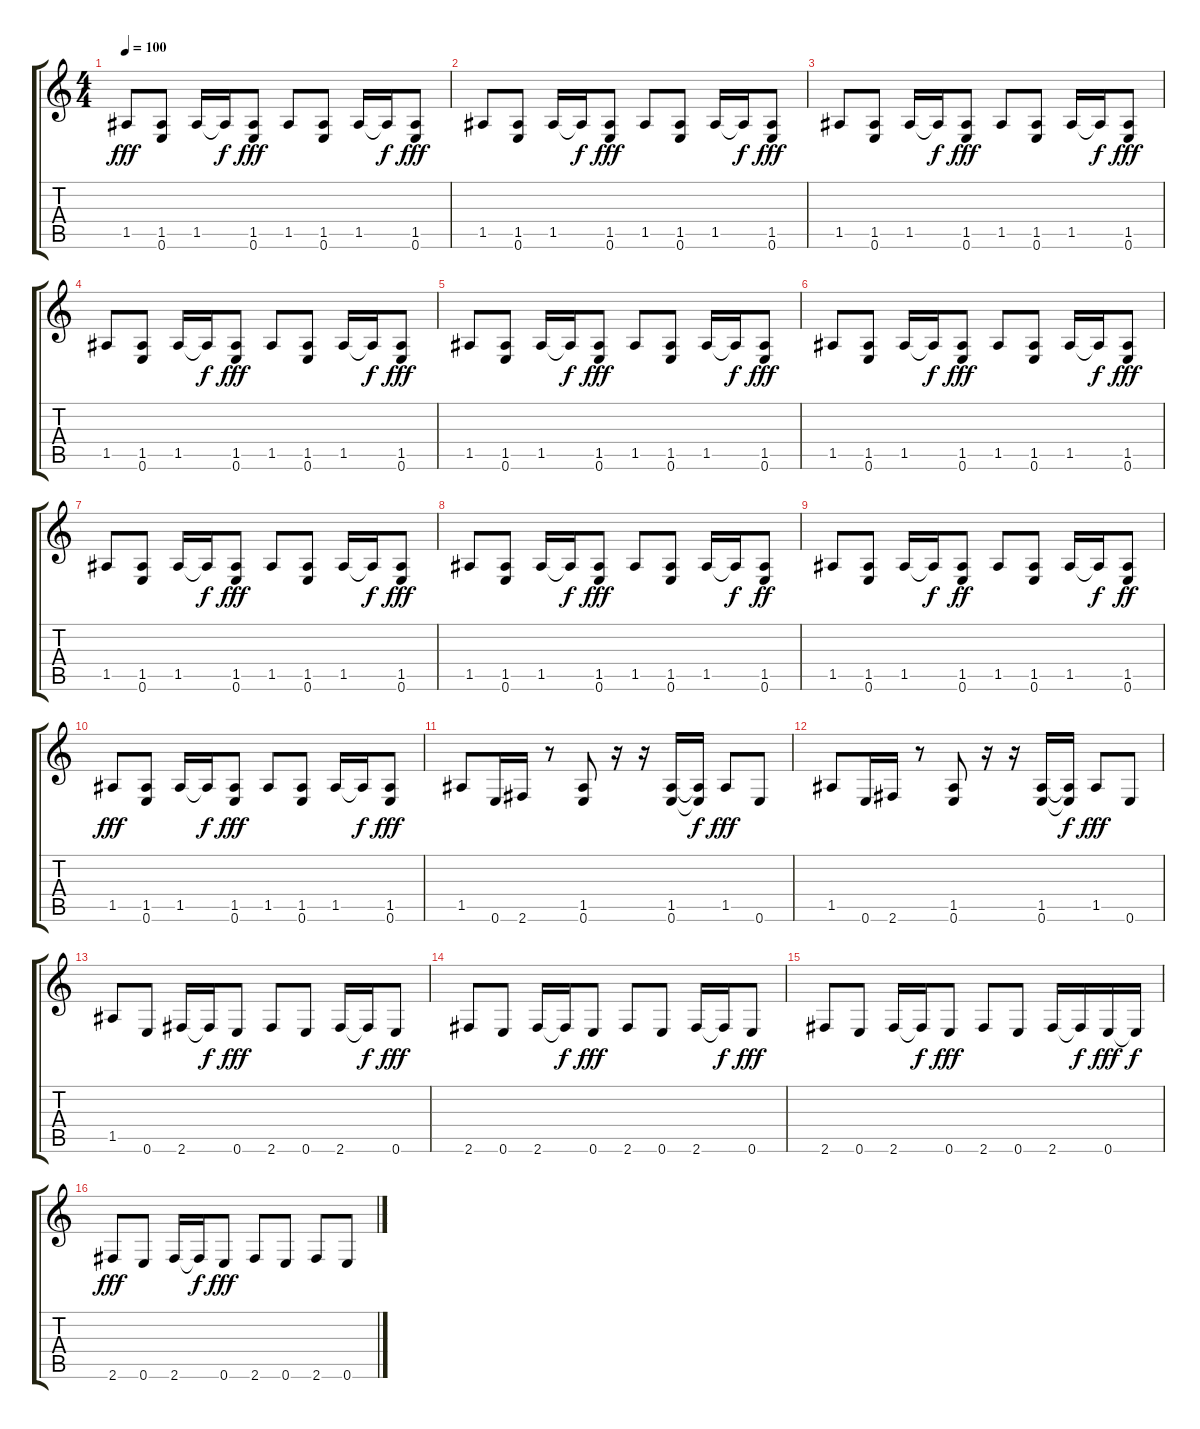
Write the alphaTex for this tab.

\track "" {instrument acousticguitarnylon}
\staff {score tabs}
\tuning (E4 B3 G3 D3 A2 E2) {hide}
\ts (4 4)
\tempo 100
\clef g2
\ks c
1.5.8{dy fff} (1.5 0.6).8 1.5.16 1.5{t}.16{dy f} (1.5 0.6).8{dy fff} 1.5.8 (1.5 0.6).8 1.5.16 1.5{t}.16{dy f} (1.5 0.6).8{dy fff} |
1.5.8 (1.5 0.6).8 1.5.16 1.5{t}.16{dy f} (1.5 0.6).8{dy fff} 1.5.8 (1.5 0.6).8 1.5.16 1.5{t}.16{dy f} (1.5 0.6).8{dy fff} |
1.5.8 (1.5 0.6).8 1.5.16 1.5{t}.16{dy f} (1.5 0.6).8{dy fff} 1.5.8 (1.5 0.6).8 1.5.16 1.5{t}.16{dy f} (1.5 0.6).8{dy fff} |
1.5.8 (1.5 0.6).8 1.5.16 1.5{t}.16{dy f} (1.5 0.6).8{dy fff} 1.5.8 (1.5 0.6).8 1.5.16 1.5{t}.16{dy f} (1.5 0.6).8{dy fff} |
1.5.8 (1.5 0.6).8 1.5.16 1.5{t}.16{dy f} (1.5 0.6).8{dy fff} 1.5.8 (1.5 0.6).8 1.5.16 1.5{t}.16{dy f} (1.5 0.6).8{dy fff} |
1.5.8 (1.5 0.6).8 1.5.16 1.5{t}.16{dy f} (1.5 0.6).8{dy fff} 1.5.8 (1.5 0.6).8 1.5.16 1.5{t}.16{dy f} (1.5 0.6).8{dy fff} |
1.5.8 (1.5 0.6).8 1.5.16 1.5{t}.16{dy f} (1.5 0.6).8{dy fff} 1.5.8 (1.5 0.6).8 1.5.16 1.5{t}.16{dy f} (1.5 0.6).8{dy fff} |
1.5.8 (1.5 0.6).8 1.5.16 1.5{t}.16{dy f} (1.5 0.6).8{dy fff} 1.5.8 (1.5 0.6).8 1.5.16 1.5{t}.16{dy f} (1.5 0.6).8{dy ff} |
1.5.8 (1.5 0.6).8 1.5.16 1.5{t}.16{dy f} (1.5 0.6).8{dy ff} 1.5.8 (1.5 0.6).8 1.5.16 1.5{t}.16{dy f} (1.5 0.6).8{dy ff} |
1.5.8{dy fff} (1.5 0.6).8 1.5.16 1.5{t}.16{dy f} (1.5 0.6).8{dy fff} 1.5.8 (1.5 0.6).8 1.5.16 1.5{t}.16{dy f} (1.5 0.6).8{dy fff} |
1.5.8 0.6.16 2.6.16 r.8 (1.5 0.6).8 r.16 r.16 (1.5 0.6).16 (1.5{t} 0.6{t}).16{dy f} 1.5.8{dy fff} 0.6.8 |
1.5.8 0.6.16 2.6.16 r.8 (1.5 0.6).8 r.16 r.16 (1.5 0.6).16 (1.5{t} 0.6{t}).16{dy f} 1.5.8{dy fff} 0.6.8 |
1.5.8 0.6.8 2.6.16 2.6{t}.16{dy f} 0.6.8{dy fff} 2.6.8 0.6.8 2.6.16 2.6{t}.16{dy f} 0.6.8{dy fff} |
2.6.8 0.6.8 2.6.16 2.6{t}.16{dy f} 0.6.8{dy fff} 2.6.8 0.6.8 2.6.16 2.6{t}.16{dy f} 0.6.8{dy fff} |
2.6.8 0.6.8 2.6.16 2.6{t}.16{dy f} 0.6.8{dy fff} 2.6.8 0.6.8 2.6.16 2.6{t}.16{dy f} 0.6.16{dy fff} 0.6{t}.16{dy f} |
2.6.8{dy fff} 0.6.8 2.6.16 2.6{t}.16{dy f} 0.6.8{dy fff} 2.6.8 0.6.8 2.6.8 0.6.8
